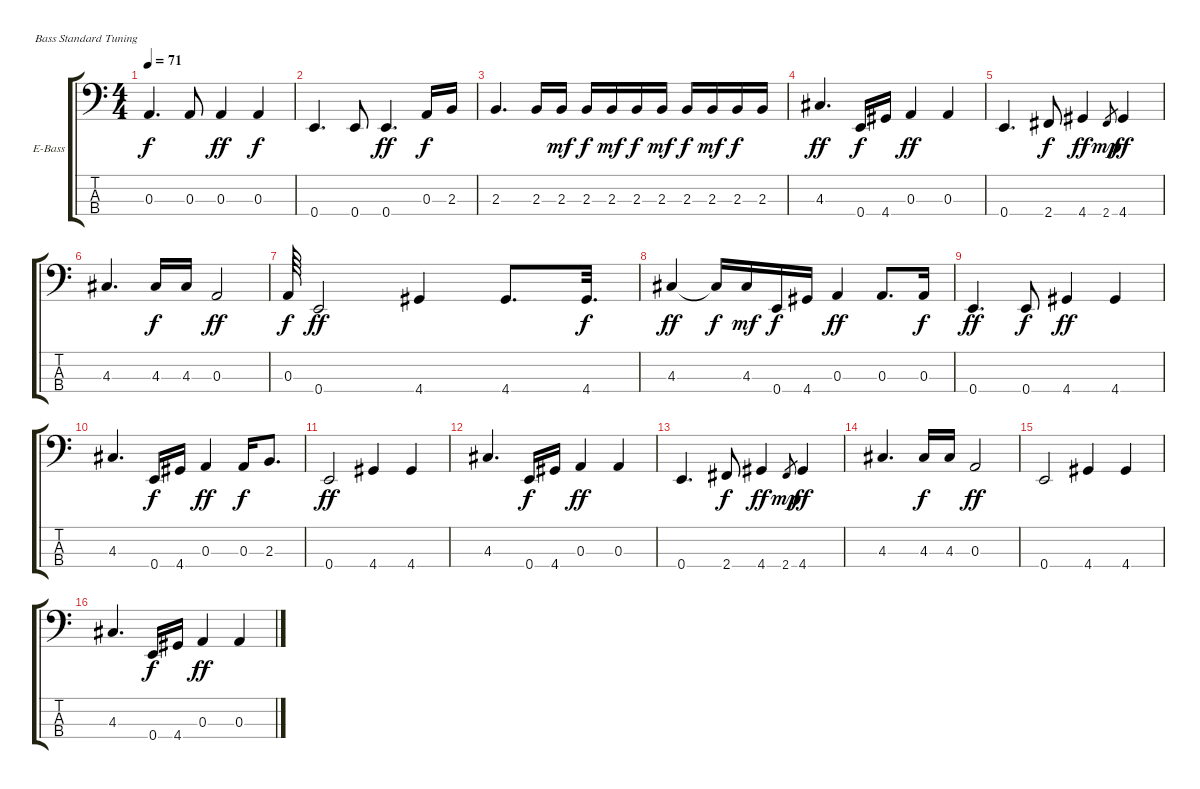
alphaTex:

\bracketExtendMode groupsimilarinstruments
\firstSystemTrackNameOrientation horizontal
\otherSystemsTrackNameOrientation horizontal
\track ("Бас" "E-Bass") {instrument electricbassfinger}
\staff {score tabs}
\tuning (G2 D2 A1 E1)
\ts (4 4)
\tempo 71
\clef f4
\ks c
0.3.4{d dy f} 0.3.8 0.3.4{dy ff} 0.3.4{dy f} |
0.4.4{d} 0.4.8 0.4.4{d dy ff} 0.3.16{dy f} 2.3.16 |
2.3.4{d} 2.3.16 2.3.16{dy mf} 2.3.16{dy f} 2.3.16{dy mf} 2.3.16{dy f} 2.3.16{dy mf} 2.3.16{dy f} 2.3.16{dy mf} 2.3.16{dy f} 2.3.16 |
4.3.4{d dy ff} 0.4.16{dy f} 4.4.16 0.3.4{dy ff} 0.3.4 |
0.4.4{d} 2.4.8{dy f} 4.4.4{dy ff} 2.4.8{gr dy mp} 4.4.4{dy ff} |
4.3.4{d} 4.3.16{dy f} 4.3.16 0.3.2{dy ff} |
0.3.64{dy f} 0.4.2{dy ff} 4.4.4 4.4.8{d} 4.4.32{d dy f} |
4.3.4{dy ff} 4.3{t}.16{dy f} 4.3.16{dy mf} 0.4.16{dy f} 4.4.16 0.3.4{dy ff} 0.3.8{d} 0.3.16{dy f} |
0.4.4{d dy ff} 0.4.8{dy f} 4.4.4{dy ff} 4.4.4 |
4.3.4{d} 0.4.16{dy f} 4.4.16 0.3.4{dy ff} 0.3.16{dy f} 2.3.8{d} |
0.4.2{dy ff} 4.4.4 4.4.4 |
4.3.4{d} 0.4.16{dy f} 4.4.16 0.3.4{dy ff} 0.3.4 |
0.4.4{d} 2.4.8{dy f} 4.4.4{dy ff} 2.4.8{gr dy mp} 4.4.4{dy ff} |
4.3.4{d} 4.3.16{dy f} 4.3.16 0.3.2{dy ff} |
0.4.2 4.4.4 4.4.4 |
4.3.4{d} 0.4.16{dy f} 4.4.16 0.3.4{dy ff} 0.3.4
